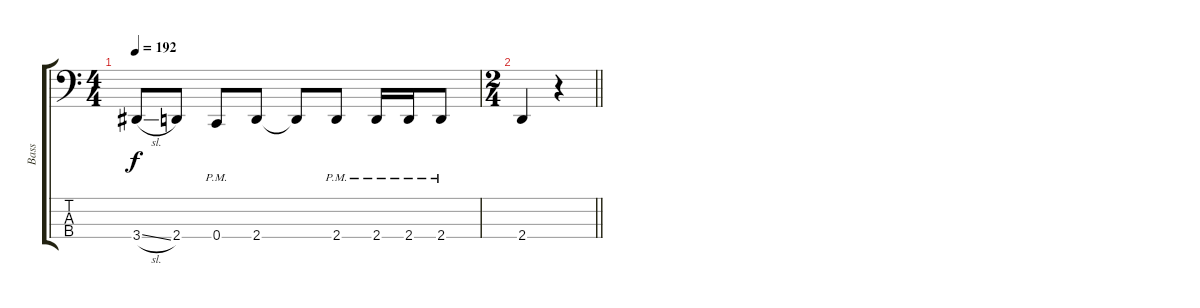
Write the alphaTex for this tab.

\track ("Bass" "Bass") {instrument slapbass1}
\staff {score tabs}
\tuning (F2 C2 G1 C1) {hide}
\ts (4 4)
\tempo 192
\clef f4
\ks c
3.4{sl}.8{dy f} 2.4.8 0.4{pm}.8 2.4.8 2.4{t}.8 2.4{pm}.8 2.4{pm}.16 2.4{pm}.16 2.4{pm}.8 |
\ts (2 4)
\barLineRight lightlight
2.4.4 r.4
